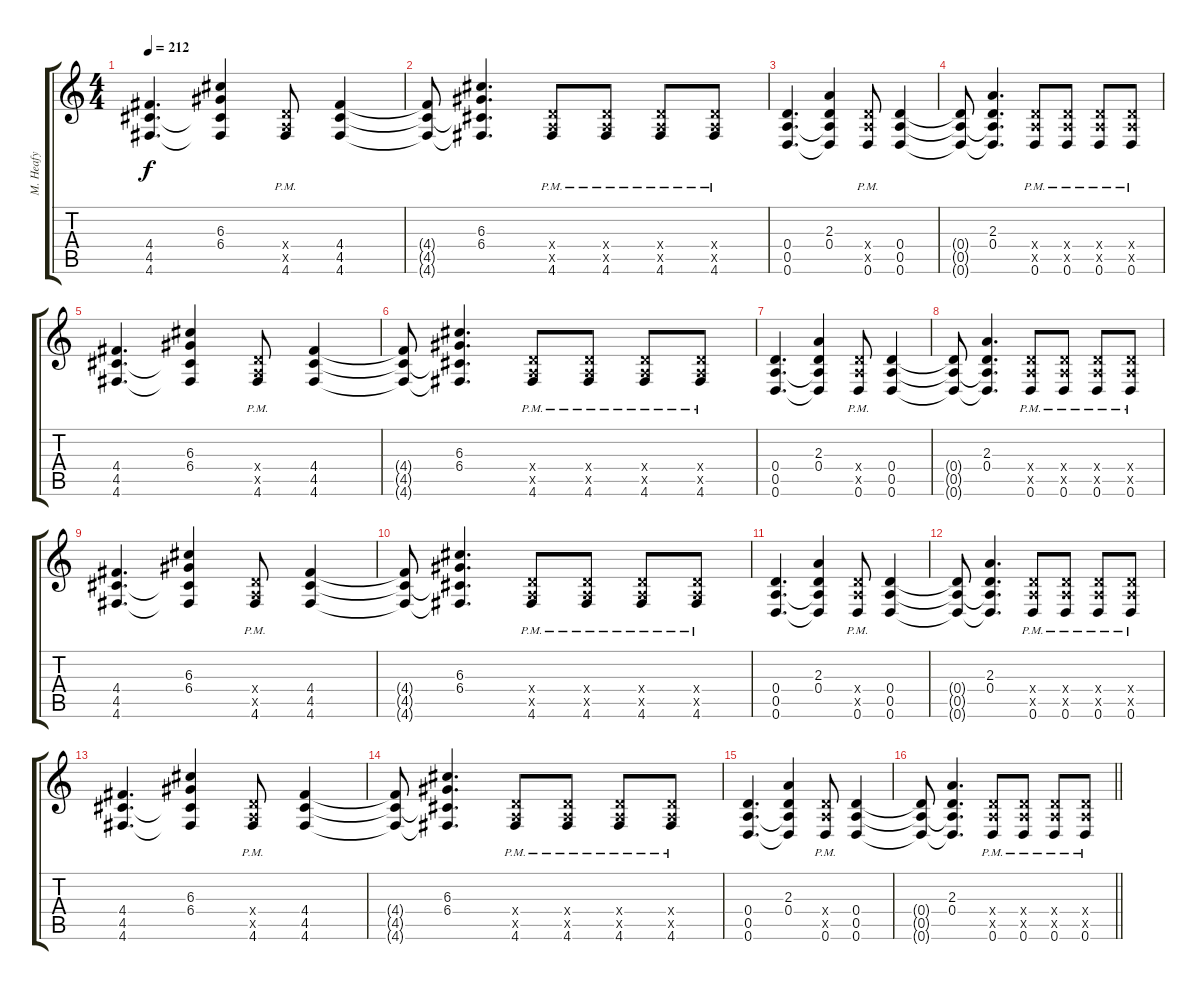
\track ("M. Heafy" "M. Heafy") {instrument overdrivenguitar}
\staff {score tabs}
\tuning (D4 B3 G3 D3 A2 D2) {hide}
\ts (4 4)
\tempo 212
\clef g2
\ks c
(4.4 4.5 4.6).4{d dy f} (6.3 6.4 4.5{t} 4.6{t}).4 (0.4{x} 0.5{x} 4.6{pm}).8 (4.4 4.5 4.6).4 |
(4.4{t} 4.5{t} 4.6{t}).8 (6.3 6.4 4.5{t} 4.6{t}).4{d} (0.4{x} 0.5{x} 4.6{pm}).8 (0.4{x} 0.5{x} 4.6{pm}).8 (0.4{x} 0.5{x} 4.6{pm}).8 (0.4{x} 0.5{x} 4.6{pm}).8 |
(0.4 0.5 0.6).4{d} (2.3 0.4 0.5{t} 0.6{t}).4 (0.4{x} 0.5{x} 0.6{pm}).8 (0.4 0.5 0.6).4 |
(0.4{t} 0.5{t} 0.6{t}).8 (2.3 0.4 0.5{t} 0.6{t}).4{d} (0.4{x} 0.5{x} 0.6{pm}).8 (0.4{x} 0.5{x} 0.6{pm}).8 (0.4{x} 0.5{x} 0.6{pm}).8 (0.4{x} 0.5{x} 0.6{pm}).8 |
(4.4 4.5 4.6).4{d} (6.3 6.4 4.5{t} 4.6{t}).4 (0.4{x} 0.5{x} 4.6{pm}).8 (4.4 4.5 4.6).4 |
(4.4{t} 4.5{t} 4.6{t}).8 (6.3 6.4 4.5{t} 4.6{t}).4{d} (0.4{x} 0.5{x} 4.6{pm}).8 (0.4{x} 0.5{x} 4.6{pm}).8 (0.4{x} 0.5{x} 4.6{pm}).8 (0.4{x} 0.5{x} 4.6{pm}).8 |
(0.4 0.5 0.6).4{d} (2.3 0.4 0.5{t} 0.6{t}).4 (0.4{x} 0.5{x} 0.6{pm}).8 (0.4 0.5 0.6).4 |
(0.4{t} 0.5{t} 0.6{t}).8 (2.3 0.4 0.5{t} 0.6{t}).4{d} (0.4{x} 0.5{x} 0.6{pm}).8 (0.4{x} 0.5{x} 0.6{pm}).8 (0.4{x} 0.5{x} 0.6{pm}).8 (0.4{x} 0.5{x} 0.6{pm}).8 |
(4.4 4.5 4.6).4{d} (6.3 6.4 4.5{t} 4.6{t}).4 (0.4{x} 0.5{x} 4.6{pm}).8 (4.4 4.5 4.6).4 |
(4.4{t} 4.5{t} 4.6{t}).8 (6.3 6.4 4.5{t} 4.6{t}).4{d} (0.4{x} 0.5{x} 4.6{pm}).8 (0.4{x} 0.5{x} 4.6{pm}).8 (0.4{x} 0.5{x} 4.6{pm}).8 (0.4{x} 0.5{x} 4.6{pm}).8 |
(0.4 0.5 0.6).4{d} (2.3 0.4 0.5{t} 0.6{t}).4 (0.4{x} 0.5{x} 0.6{pm}).8 (0.4 0.5 0.6).4 |
(0.4{t} 0.5{t} 0.6{t}).8 (2.3 0.4 0.5{t} 0.6{t}).4{d} (0.4{x} 0.5{x} 0.6{pm}).8 (0.4{x} 0.5{x} 0.6{pm}).8 (0.4{x} 0.5{x} 0.6{pm}).8 (0.4{x} 0.5{x} 0.6{pm}).8 |
(4.4 4.5 4.6).4{d} (6.3 6.4 4.5{t} 4.6{t}).4 (0.4{x} 0.5{x} 4.6{pm}).8 (4.4 4.5 4.6).4 |
(4.4{t} 4.5{t} 4.6{t}).8 (6.3 6.4 4.5{t} 4.6{t}).4{d} (0.4{x} 0.5{x} 4.6{pm}).8 (0.4{x} 0.5{x} 4.6{pm}).8 (0.4{x} 0.5{x} 4.6{pm}).8 (0.4{x} 0.5{x} 4.6{pm}).8 |
(0.4 0.5 0.6).4{d} (2.3 0.4 0.5{t} 0.6{t}).4 (0.4{x} 0.5{x} 0.6{pm}).8 (0.4 0.5 0.6).4 |
\barLineRight lightlight
(0.4{t} 0.5{t} 0.6{t}).8 (2.3 0.4 0.5{t} 0.6{t}).4{d} (0.4{x} 0.5{x} 0.6{pm}).8 (0.4{x} 0.5{x} 0.6{pm}).8 (0.4{x} 0.5{x} 0.6{pm}).8 (0.4{x} 0.5{x} 0.6{pm}).8
